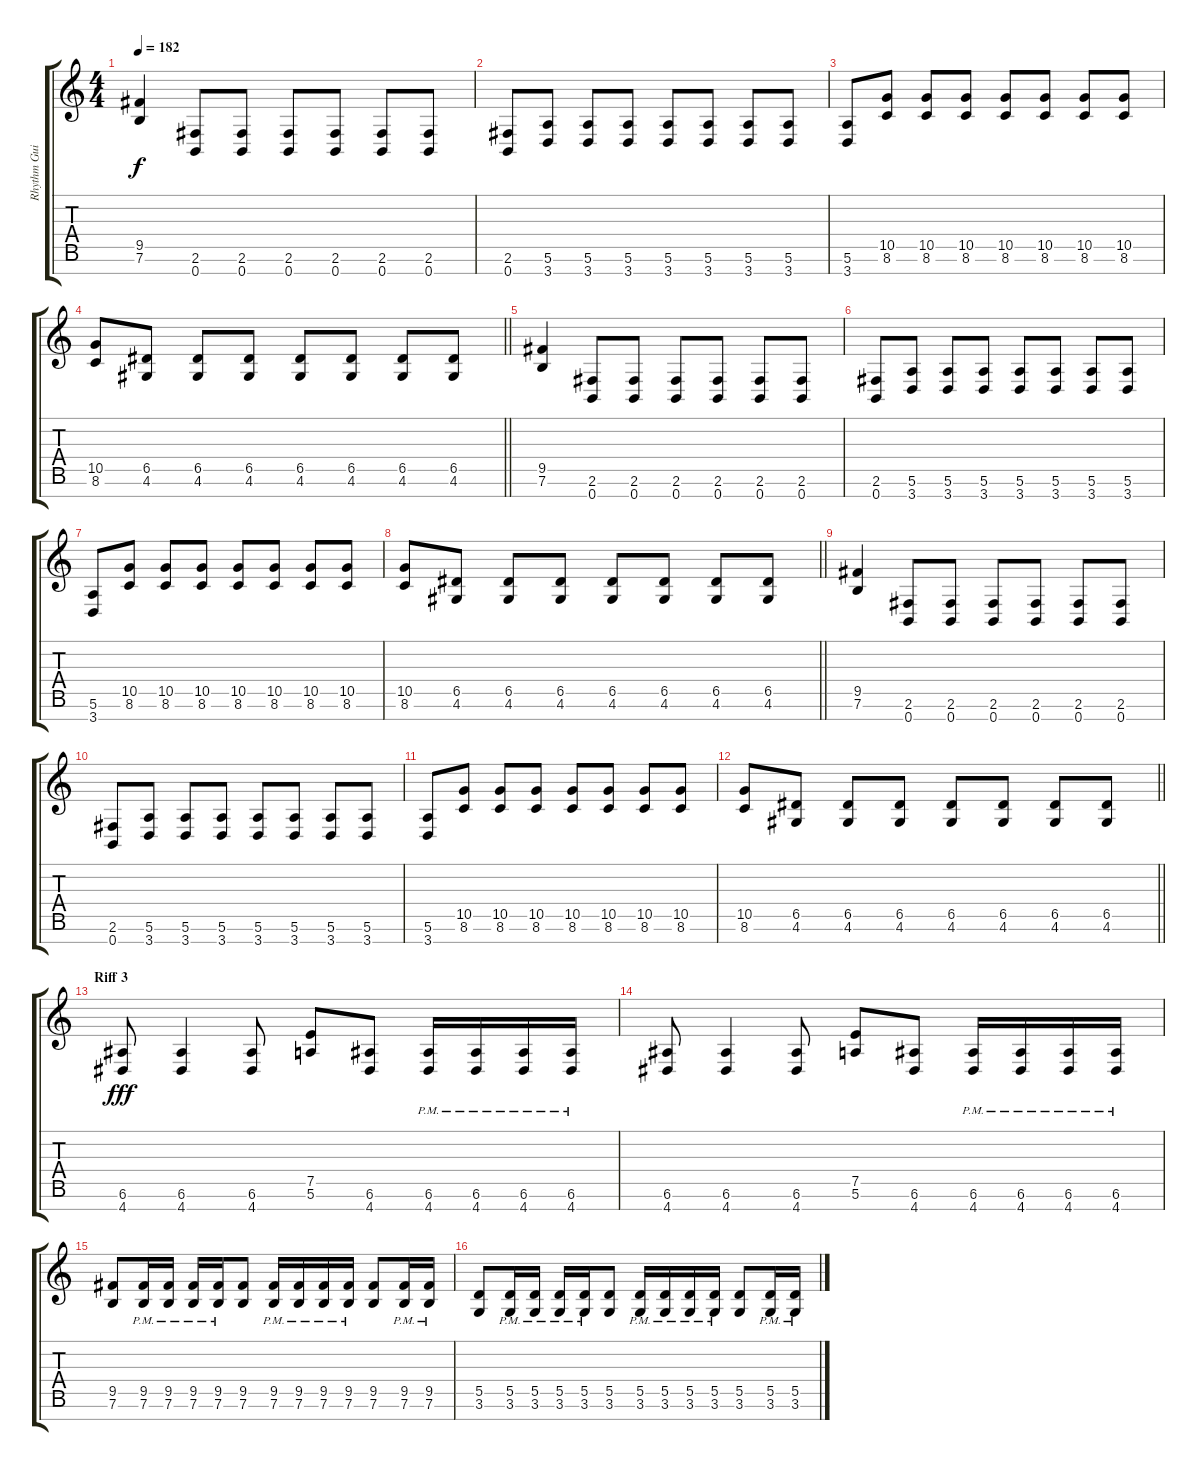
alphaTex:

\track ("Rhythm Guitar 2" "Rhythm Gui") {instrument overdrivenguitar}
\staff {score tabs}
\tuning (E4 B3 G3 D3 A2 E2 B1) {hide}
\ts (4 4)
\tempo 182
\clef g2
\ks c
(9.5 7.6).4{dy f} (2.6 0.7).8 (2.6 0.7).8 (2.6 0.7).8 (2.6 0.7).8 (2.6 0.7).8 (2.6 0.7).8 |
(2.6 0.7).8 (5.6 3.7).8 (5.6 3.7).8 (5.6 3.7).8 (5.6 3.7).8 (5.6 3.7).8 (5.6 3.7).8 (5.6 3.7).8 |
(5.6 3.7).8 (10.5 8.6).8 (10.5 8.6).8 (10.5 8.6).8 (10.5 8.6).8 (10.5 8.6).8 (10.5 8.6).8 (10.5 8.6).8 |
\barLineRight lightlight
(10.5 8.6).8 (6.5 4.6).8 (6.5 4.6).8 (6.5 4.6).8 (6.5 4.6).8 (6.5 4.6).8 (6.5 4.6).8 (6.5 4.6).8 |
(9.5 7.6).4 (2.6 0.7).8 (2.6 0.7).8 (2.6 0.7).8 (2.6 0.7).8 (2.6 0.7).8 (2.6 0.7).8 |
(2.6 0.7).8 (5.6 3.7).8 (5.6 3.7).8 (5.6 3.7).8 (5.6 3.7).8 (5.6 3.7).8 (5.6 3.7).8 (5.6 3.7).8 |
(5.6 3.7).8 (10.5 8.6).8 (10.5 8.6).8 (10.5 8.6).8 (10.5 8.6).8 (10.5 8.6).8 (10.5 8.6).8 (10.5 8.6).8 |
\barLineRight lightlight
(10.5 8.6).8 (6.5 4.6).8 (6.5 4.6).8 (6.5 4.6).8 (6.5 4.6).8 (6.5 4.6).8 (6.5 4.6).8 (6.5 4.6).8 |
(9.5 7.6).4 (2.6 0.7).8 (2.6 0.7).8 (2.6 0.7).8 (2.6 0.7).8 (2.6 0.7).8 (2.6 0.7).8 |
(2.6 0.7).8 (5.6 3.7).8 (5.6 3.7).8 (5.6 3.7).8 (5.6 3.7).8 (5.6 3.7).8 (5.6 3.7).8 (5.6 3.7).8 |
(5.6 3.7).8 (10.5 8.6).8 (10.5 8.6).8 (10.5 8.6).8 (10.5 8.6).8 (10.5 8.6).8 (10.5 8.6).8 (10.5 8.6).8 |
\barLineRight lightlight
(10.5 8.6).8 (6.5 4.6).8 (6.5 4.6).8 (6.5 4.6).8 (6.5 4.6).8 (6.5 4.6).8 (6.5 4.6).8 (6.5 4.6).8 |
\section ("" "Riff 3")
(6.6 4.7).8{dy fff} (6.6 4.7).4 (6.6 4.7).8 (7.5 5.6).8 (6.6 4.7).8 (6.6{pm} 4.7{pm}).16 (6.6{pm} 4.7{pm}).16 (6.6{pm} 4.7{pm}).16 (6.6{pm} 4.7{pm}).16 |
(6.6 4.7).8 (6.6 4.7).4 (6.6 4.7).8 (7.5 5.6).8 (6.6 4.7).8 (6.6{pm} 4.7{pm}).16 (6.6{pm} 4.7{pm}).16 (6.6{pm} 4.7{pm}).16 (6.6{pm} 4.7{pm}).16 |
(9.5 7.6).8 (9.5{pm} 7.6{pm}).16 (9.5{pm} 7.6{pm}).16 (9.5{pm} 7.6{pm}).16 (9.5{pm} 7.6{pm}).16 (9.5 7.6).8 (9.5{pm} 7.6{pm}).16 (9.5{pm} 7.6{pm}).16 (9.5{pm} 7.6{pm}).16 (9.5{pm} 7.6{pm}).16 (9.5 7.6).8 (9.5{pm} 7.6{pm}).16 (9.5{pm} 7.6{pm}).16 |
(5.5 3.6).8 (5.5{pm} 3.6{pm}).16 (5.5{pm} 3.6{pm}).16 (5.5{pm} 3.6{pm}).16 (5.5{pm} 3.6{pm}).16 (5.5 3.6).8 (5.5{pm} 3.6{pm}).16 (5.5{pm} 3.6{pm}).16 (5.5{pm} 3.6{pm}).16 (5.5{pm} 3.6{pm}).16 (5.5 3.6).8 (5.5{pm} 3.6{pm}).16 (5.5{pm} 3.6{pm}).16
